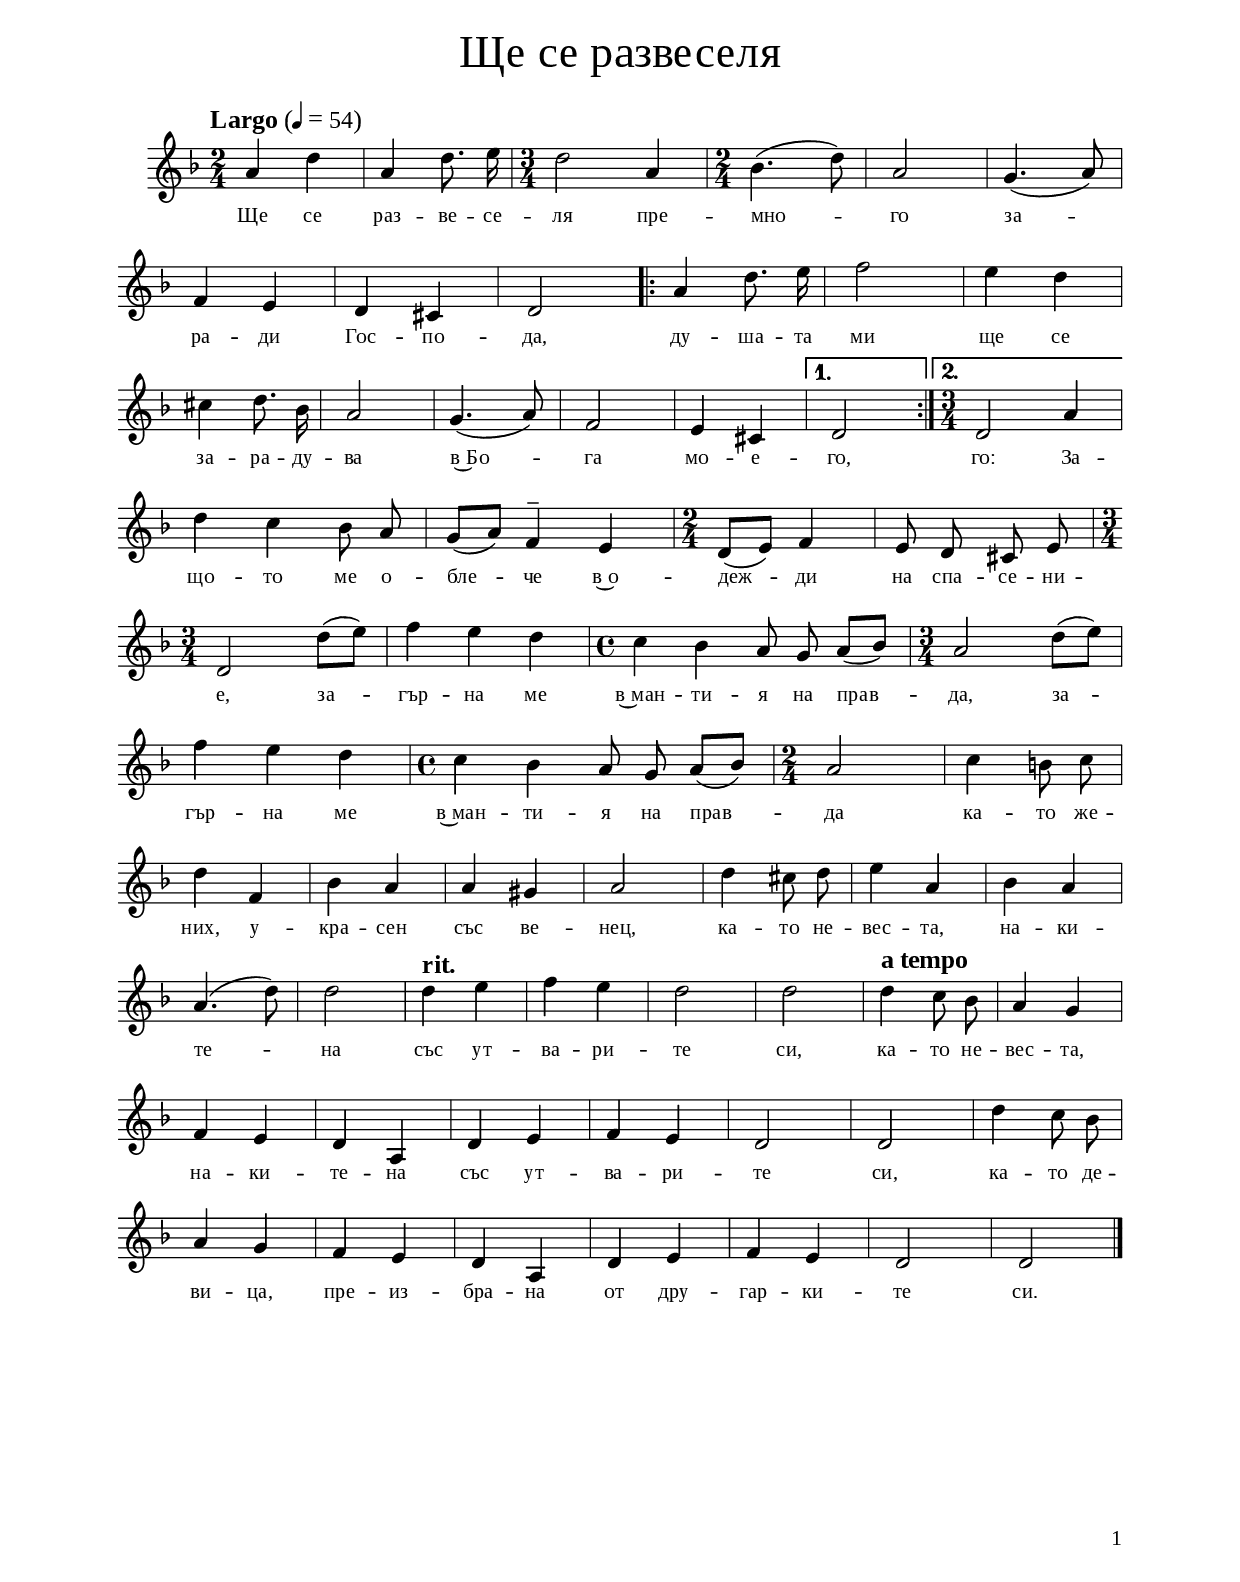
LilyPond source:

\version "2.24.4"

% include paper part and global functions
\include "include/globals.ily"

\bookpart {
  \label #'ref021
  \tocItem \markup "Ще се развеселя"
  \include "include/bookpart-paper.ily"
  \score {
    \include "include/score-layout.ily"

    \new Voice \absolute {
      \clef treble
      \key d \minor
      \time 2/4
      \tempoFunc "Largo" 4 "54"
      \autoBeamOff

      a'4 d''4 | a'4 d''8. e''16 | \time 3/4 d''2 a'4 | \time 2/4 bes'4. ( d''8 ) | a'2 | g'4. ( a'8 ) | \break

      f'4 e'4 | d'4 cis'4 | d'2 | \repeat volta 2 {
        a'4 d''8. e''16 | f''2 | e''4 d''4  \break

        cis''4 d''8. bes'16 | a'2 | g'4. ( a'8 ) | f'2 | e'4 cis'4 |
      } \alternative { {d'2 } {\time 3/4 d'2 a'4} } \break

      d''4 c''4 bes'8 a'8 | g'8([a'8]) f'4^- e'4 | \time 2/4 d'8([e'8]) f'4 | e'8 d'8 cis'8 e'8 | \break

      \time 3/4 d'2 d''8 ([e''8]) | f''4 e''4 d''4 | \time 4/4 c''4 bes'4 a'8 g'8 a'8([bes'8]) | \time 3/4 a'2 d''8 ([e''8]) | \break

      f''4 e''4 d''4 | \time 4/4 c''4 bes'4 a'8 g'8 a'8 ([bes'8]) | \time 2/4 a'2 | c''4 b'8 c'' | \break

      d''4 f'4 | bes'4 a'4 | a'4 gis'4 | a'2 | d''4 cis''8 d''8 | e''4 a'4 | bes'4 a'4 | \break

      a'4. ( d''8 ) | d''2 | \tempo "rit." d''4 e''4 | f''4 e''4 | d''2 | d''2 | \tempo "a tempo" d''4 c''8 bes'8 | a'4 g'4 | \break

      f'4 e'4 | d'4 a4 | d'4 e'4 | f'4 e'4 | d'2 | d'2 | d''4 c''8\noBeam bes'8 | \break

      a'4 g'4 | f'4 e'4 | d'4 a4 | d'4 e'4 | f'4 e'4 | d'2 | d'2 | \bar "|."
    }

    \addlyrics {
      Ще се раз -- ве -- се -- ля пре -- мно -- го за --
      ра -- ди Гос -- по -- да, ду -- ша -- та ми ще се
      за -- ра -- ду -- ва в~Бо -- га мо -- е -- го, го: За --
      що -- то ме о -- бле -- че в~o -- деж -- ди на спа -- се -- ни --
      е, за -- гър -- на ме в~ман -- ти -- я на прав -- да, за --
      гър -- на ме в~ман -- ти -- я на прав -- да ка -- то же --
      них, у -- кра -- сен със ве -- нец, ка -- то не -- вес -- та, на -- ки --
      те -- на със ут -- ва -- ри -- те си, ка -- то не -- вес -- та,
      на -- ки -- те -- на със ут -- ва -- ри -- те си, ка -- то де --
      ви -- ца, пре -- из -- бра -- на от дру -- гар -- ки -- те си.
    }

    \header {
      title = \titleFunc #'ref_desc_4 "Ще се развеселя" "Šte se razveselja"
    }

    \midi{}

  } % score


} % bookpart
